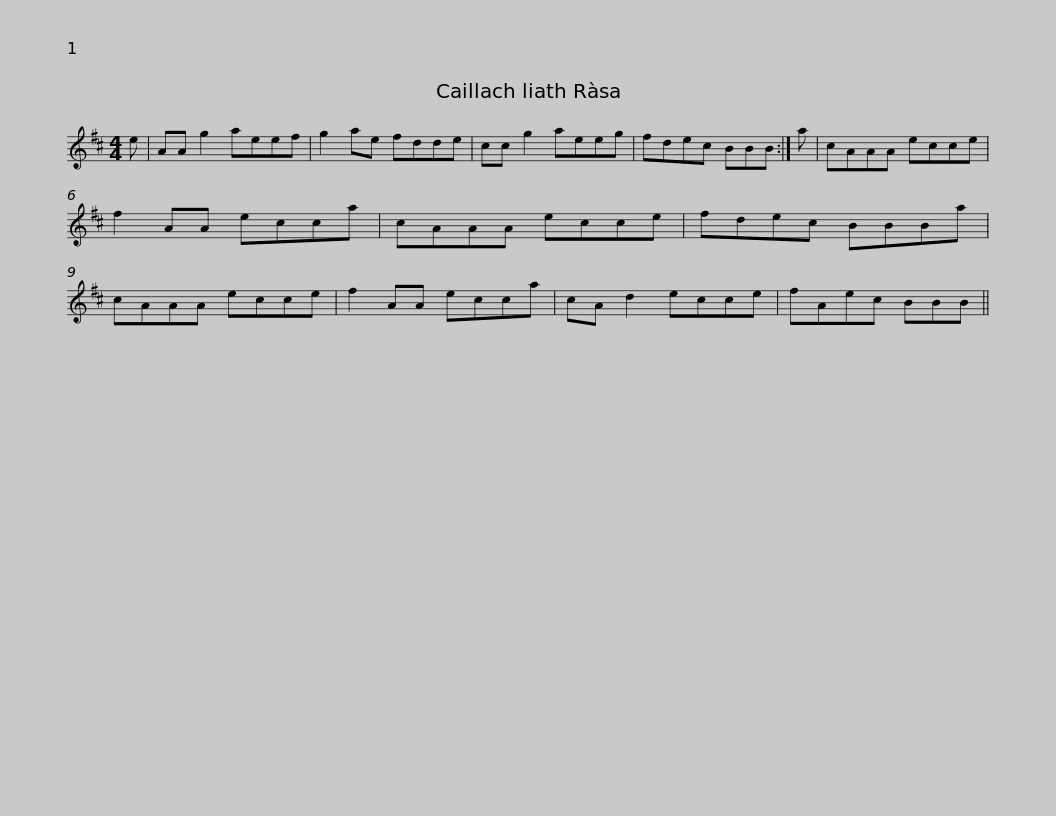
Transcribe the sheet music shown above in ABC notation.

X:1
L:1/8
M:4/4
I:linebreak $
K:D
V:1 treble
V:1
 e | AA g2 aeef | g2 ae fdde | cc g2 aeeg | fdec BBB :| %5
 a | cAAA ecce |$ f2 AA ecca | cAAA ecce | fdec BBBa | %10
 cAAA ecce | f2 AA ecca | cA d2 ecce |$ fAec BBB || %14
